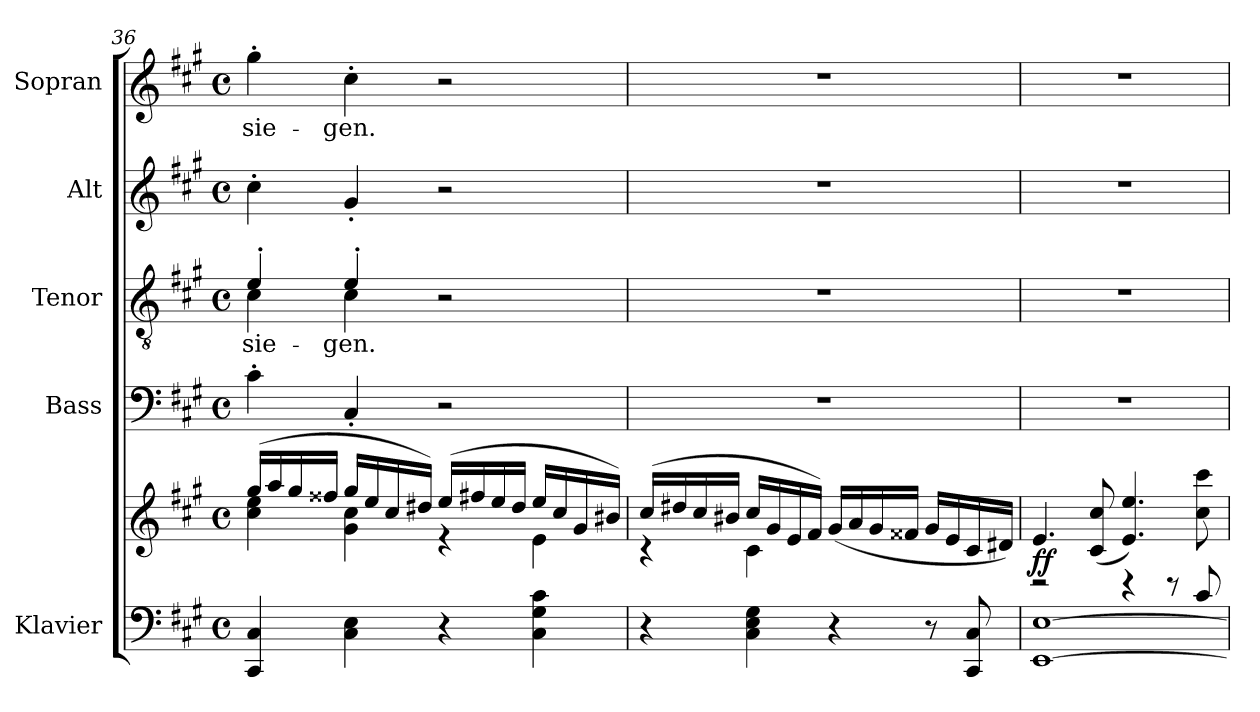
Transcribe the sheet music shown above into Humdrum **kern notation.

**kern	**kern	**dynam	**kern	**kern	**text	**kern	**kern	**text
*part5	*part5	*part5	*part4	*part3	*part3	*part2	*part1	*part1
*staff6	*staff5	*staff5/6	*staff4	*staff3	*staff3	*staff2	*staff1	*staff1
*I"Klavier	*	*	*I"Bass	*I"Tenor	*	*I"Alt	*I"Sopran	*
*	*	*	*I'B	*I'T	*	*I'A	*I'S	*
*clefF4	*clefG2	*	*clefF4	*clefGv2	*	*clefG2	*clefG2	*
*k[f#c#g#]	*k[f#c#g#]	*	*k[f#c#g#]	*k[f#c#g#]	*	*k[f#c#g#]	*k[f#c#g#]	*
*M4/4	*M4/4	*	*M4/4	*M4/4	*	*M4/4	*M4/4	*
*met(c)	*met(c)	*	*met(c)	*met(c)	*	*met(c)	*met(c)	*
=36	=36	=36	=36	=36	=36	=36	=36	=36
*	*^	*	*	*	*	*	*	*
!	!	!	!	!	!	!LO:LY:b	!	!	!LO:LY:b
*	*	*	*	*	*^	*	*	*	*
4CC#/ 4C#/	(16gg#/LL	4cc#\ 4ee\	.	4c#'\	4e'/	4c#\	-sie-	4cc#'\	4gg#'\	-sie-
.	16aa/	.	.	.	.	.	.	.	.	.
.	16gg#/	.	.	.	.	.	.	.	.	.
.	16ff##X/JJ	.	.	.	.	.	.	.	.	.
!	!	!	!	!	!	!	!LO:LY:b	!	!	!LO:LY:b
4C#\ 4E\	16gg#/LL	4g#\ 4cc#\	.	4C#'/	4e'/	4c#\	-gen.	4g#'/	4cc#'\	-gen.
.	16ee/	.	.	.	.	.	.	.	.	.
.	16cc#/	.	.	.	.	.	.	.	.	.
.	16dd#X/JJ)	.	.	.	.	.	.	.	.	.
4r	(16ee/LL	4r	.	2r	2r	2ryy	.	2r	2r	.
.	16ff#X/	.	.	.	.	.	.	.	.	.
.	16ee/	.	.	.	.	.	.	.	.	.
.	16dd#/JJ	.	.	.	.	.	.	.	.	.
4C#\ 4G#\ 4c#\	16ee/LL	4e\	.	.	.	.	.	.	.	.
.	16cc#/	.	.	.	.	.	.	.	.	.
.	16g#/	.	.	.	.	.	.	.	.	.
.	16b#X/JJ)	.	.	.	.	.	.	.	.	.
*	*	*	*	*	*v	*v	*	*	*	*
=37	=37	=37	=37	=37	=37	=37	=37	=37	=37
4r	(16cc#/LL	4r	.	1r	1r	.	1r	1r	.
.	16dd#X/	.	.	.	.	.	.	.	.
.	16cc#/	.	.	.	.	.	.	.	.
.	16b#X/JJ	.	.	.	.	.	.	.	.
4C#\ 4E\ 4G#\	16cc#/LL	4c#\	.	.	.	.	.	.	.
.	16g#/	.	.	.	.	.	.	.	.
.	16e/	.	.	.	.	.	.	.	.
.	16f#/JJ)	.	.	.	.	.	.	.	.
4r	(16g#/LL	2ryy	.	.	.	.	.	.	.
.	16a/	.	.	.	.	.	.	.	.
.	16g#/	.	.	.	.	.	.	.	.
.	16f##X/JJ	.	.	.	.	.	.	.	.
8r	16g#/LL	.	.	.	.	.	.	.	.
.	16e/	.	.	.	.	.	.	.	.
8CC#/ 8C#/	16c#/	.	.	.	.	.	.	.	.
.	16d#X/JJ)	.	.	.	.	.	.	.	.
*	*v	*v	*	*	*	*	*	*	*
!!LO:LB:g=z
=38	=38	=38	=38	=38	=38	=38	=38	=38
*^	*	*	*	*	*	*	*	*
!	!	!	!LO:DY:a=2	!	!	!	!	!	!
[1EE [1E	2re	4.e/	ff	1r	1r	.	1r	1r	.
.	.	(>8c#/ 8cc#/	.	.	.	.	.	.	.
.	4re	4.e/ 4.ee/)	.	.	.	.	.	.	.
.	8re	.	.	.	.	.	.	.	.
.	8c#/	8cc#\ 8ccc#\	.	.	.	.	.	.	.
*v	*v	*	*	*	*	*	*	*	*
=	=	=	=	=	=	=	=	=
*-	*-	*-	*-	*-	*-	*-	*-	*-
